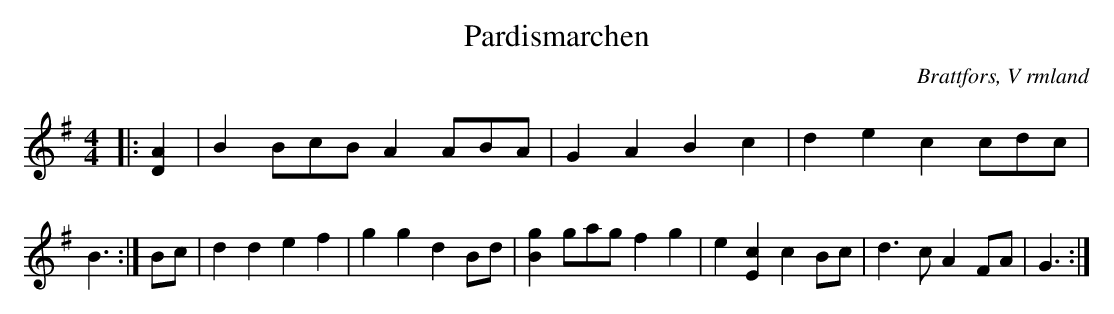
X:1
T:Pardismarchen
O:Brattfors, V rmland
M:4/4
L:1/8
K:G
|:[A2D2]|B2BcBA2ABA|G2A2B2c2|d2e2c2cdc|B3:|Bc|d2d2e2f2|g2g2d2Bd|[B2g2]gagf2g2|e2[E2c2]c2Bc|d3cA2FA|G3:|
